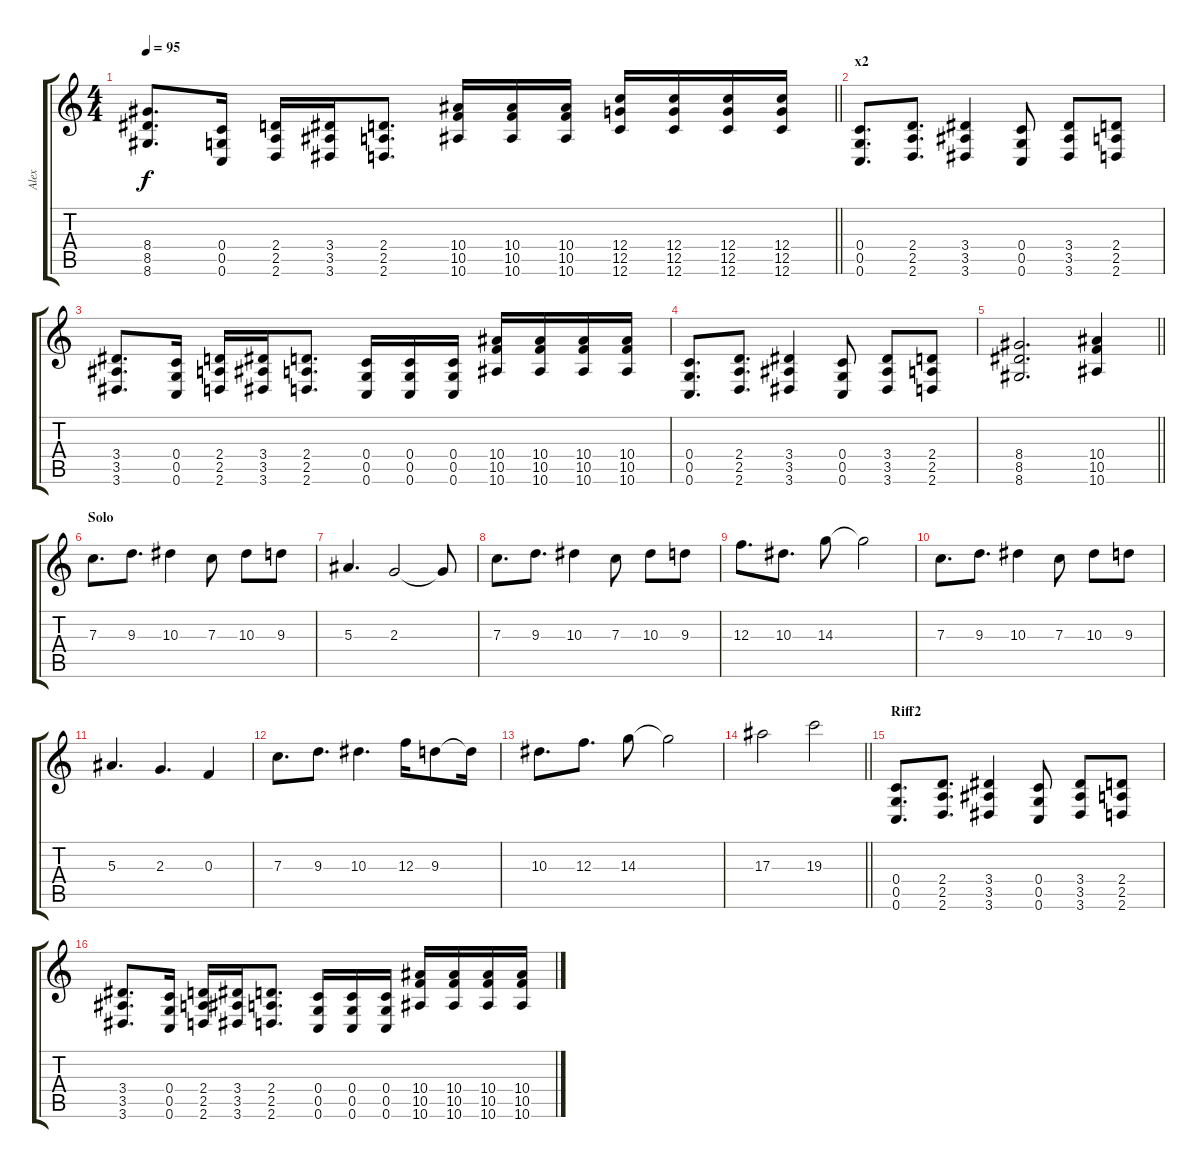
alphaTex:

\track ("Alex" "Alex") {instrument distortionguitar}
\staff {score tabs}
\tuning (D4 A3 F3 C3 G2 C2) {hide}
\ts (4 4)
\tempo 95
\clef g2
\barLineRight lightlight
\ks c
(8.4 8.5 8.6).8{d dy f} (0.4 0.5 0.6).16 (2.4 2.5 2.6).16 (3.4 3.5 3.6).16 (2.4 2.5 2.6).8{d} (10.4 10.5 10.6).16 (10.4 10.5 10.6).16 (10.4 10.5 10.6).16 (12.4 12.5 12.6).16 (12.4 12.5 12.6).16 (12.4 12.5 12.6).16 (12.4 12.5 12.6).16 |
\section ("" "x2")
(0.4 0.5 0.6).8{d} (2.4 2.5 2.6).8{d} (3.4 3.5 3.6).4 (0.4 0.5 0.6).8 (3.4 3.5 3.6).8 (2.4 2.5 2.6).8 |
(3.4 3.5 3.6).8{d} (0.4 0.5 0.6).16 (2.4 2.5 2.6).16 (3.4 3.5 3.6).16 (2.4 2.5 2.6).8{d} (0.4 0.5 0.6).16 (0.4 0.5 0.6).16 (0.4 0.5 0.6).16 (10.4 10.5 10.6).16 (10.4 10.5 10.6).16 (10.4 10.5 10.6).16 (10.4 10.5 10.6).16 |
(0.4 0.5 0.6).8{d} (2.4 2.5 2.6).8{d} (3.4 3.5 3.6).4 (0.4 0.5 0.6).8 (3.4 3.5 3.6).8 (2.4 2.5 2.6).8 |
\barLineRight lightlight
(8.4 8.5 8.6).2{d} (10.4 10.5 10.6).4 |
\section ("" "Solo")
7.3.8{d} 9.3.8{d} 10.3.4 7.3.8 10.3.8 9.3.8 |
5.3.4{d} 2.3.2 2.3{t}.8 |
7.3.8{d} 9.3.8{d} 10.3.4 7.3.8 10.3.8 9.3.8 |
12.3.8{d} 10.3.8{d} 14.3.8 14.3{t}.2 |
7.3.8{d} 9.3.8{d} 10.3.4 7.3.8 10.3.8 9.3.8 |
5.3.4{d} 2.3.4{d} 0.3.4 |
7.3.8{d} 9.3.8{d} 10.3.4{d} 12.3.16 9.3.8 9.3{t}.16 |
10.3.8{d} 12.3.8{d} 14.3.8 14.3{t}.2 |
\barLineRight lightlight
17.3.2 19.3.2 |
\section ("" "Riff2")
(0.4 0.5 0.6).8{d} (2.4 2.5 2.6).8{d} (3.4 3.5 3.6).4 (0.4 0.5 0.6).8 (3.4 3.5 3.6).8 (2.4 2.5 2.6).8 |
(3.4 3.5 3.6).8{d} (0.4 0.5 0.6).16 (2.4 2.5 2.6).16 (3.4 3.5 3.6).16 (2.4 2.5 2.6).8{d} (0.4 0.5 0.6).16 (0.4 0.5 0.6).16 (0.4 0.5 0.6).16 (10.4 10.5 10.6).16 (10.4 10.5 10.6).16 (10.4 10.5 10.6).16 (10.4 10.5 10.6).16
